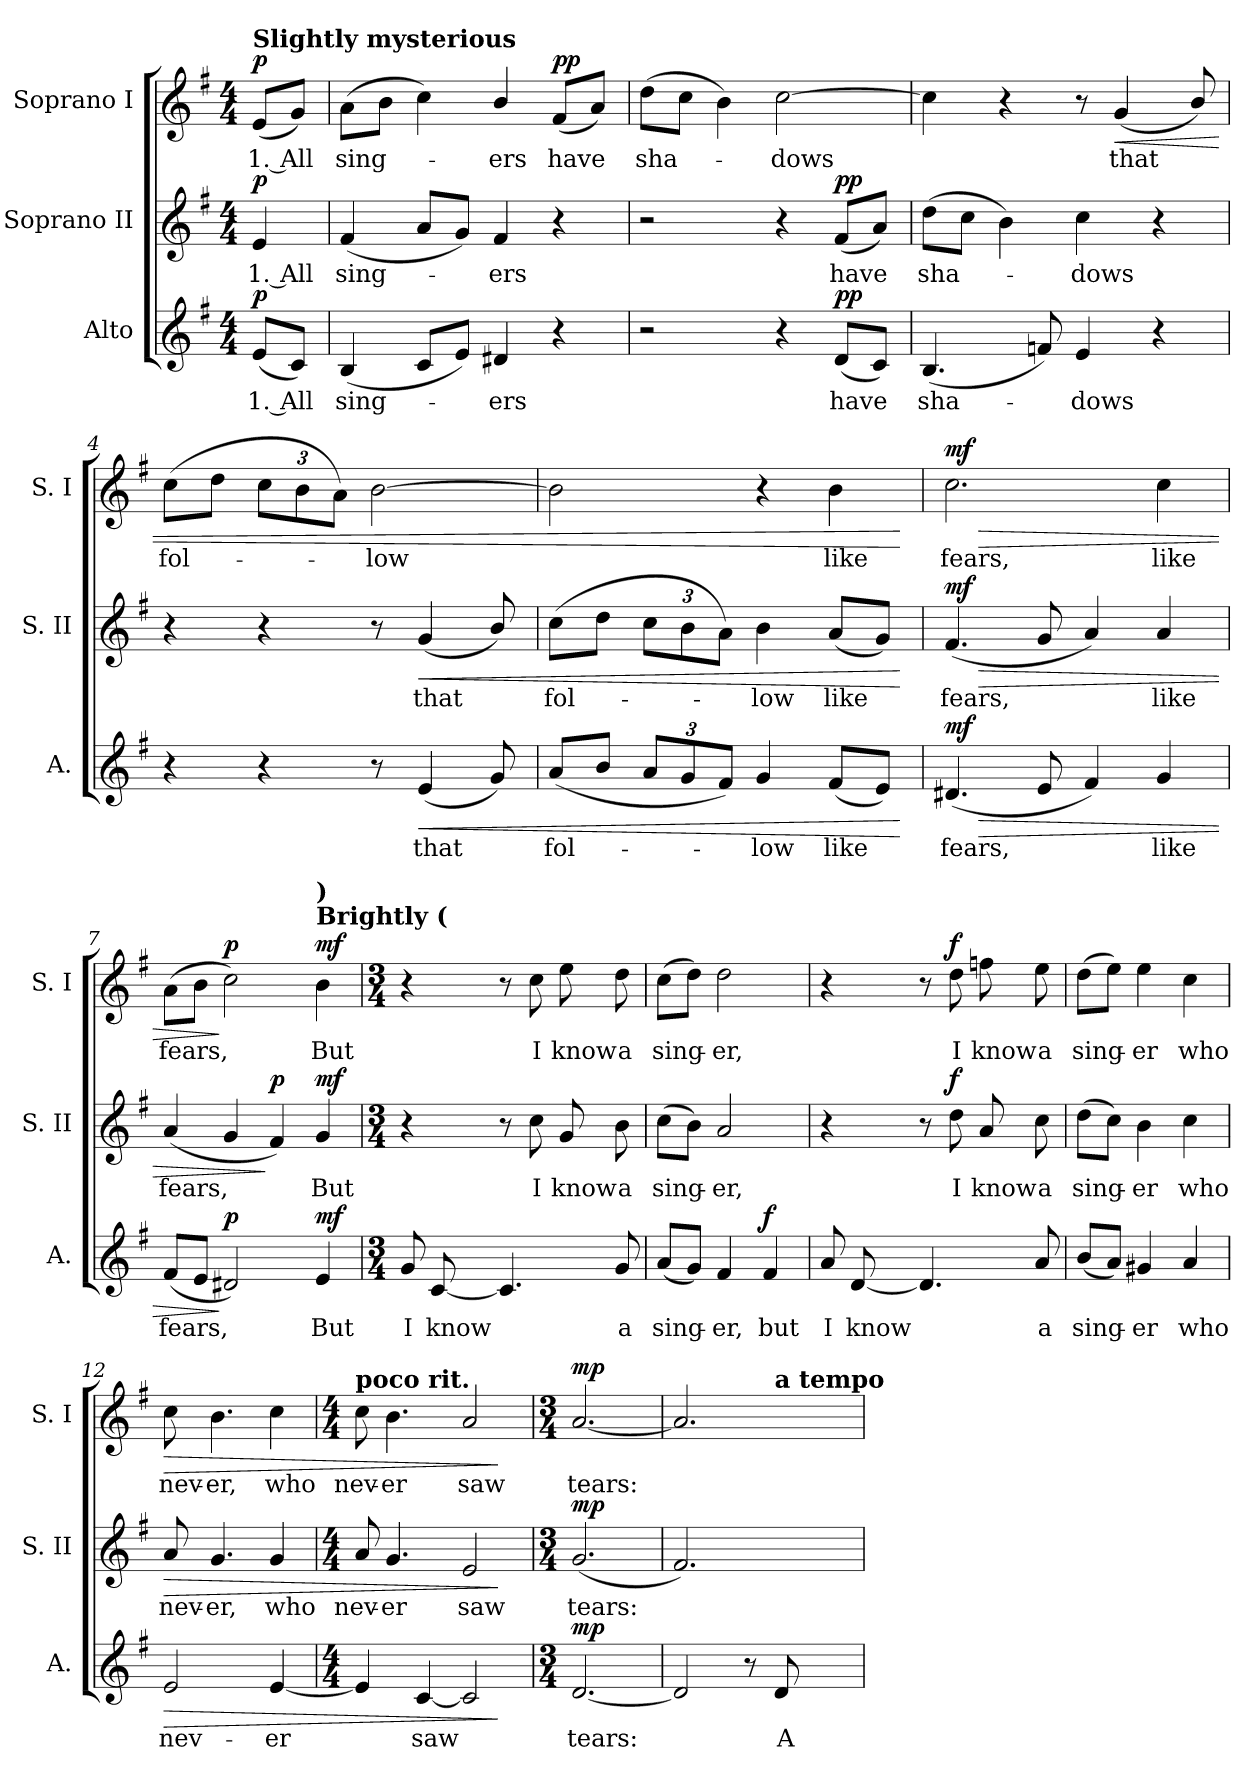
**kern	**text	**dynam	**kern	**text	**dynam	**kern	**text	**dynam
*part3	*part3	*part3	*part2	*part2	*part2	*part1	*part1	*part1
*staff3	*staff3	*staff3	*staff2	*staff2	*staff2	*staff1	*staff1	*staff1
*I"Alto	*	*	*I"Soprano II	*	*	*I"Soprano I	*	*
*I'A.	*	*	*I'S. II	*	*	*I'S. I	*	*
*clefG2	*	*	*clefG2	*	*	*clefG2	*	*
*k[f#]	*	*	*k[f#]	*	*	*k[f#]	*	*
*M4/4	*	*	*M4/4	*	*	*M4/4	*	*
*MM75	*	*	*MM75	*	*	*MM75	*	*
=	=	=	=	=	=	=	=	=
!	!	!	!	!	!	!LO:TX:a:B:t=Slightly mysterious	!	!
!	!LO:LY:b	!LO:DY:b	!	!LO:LY:b	!LO:DY:b	!	!LO:LY:b	!LO:DY:b
(<8e/L	1. All	p	4e/	1. All	p	(<8e/L	1. All	p
8c/J)	.	.	.	.	.	8g/J)	.	.
=1	=1	=1	=1	=1	=1	=1	=1	=1
!	!LO:LY:b	!	!	!LO:LY:b	!	!	!LO:LY:b	!
(<4B/	sing-	.	(<4f#/	sing-	.	(>8a\L	sing-	.
.	.	.	.	.	.	8b\J	.	.
8c/L	.	.	8a/L	.	.	4cc\)	.	.
8e/J)	.	.	8g/J)	.	.	.	.	.
!	!LO:LY:b	!	!	!LO:LY:b	!	!	!LO:LY:b	!
4d#X/	-ers	.	4f#/	ers	.	4b/	-ers	.
!	!	!	!	!	!	!	!LO:LY:b	!LO:DY:b
4r	.	.	4r	.	.	(<8f#/L	have	pp
.	.	.	.	.	.	8a/J)	.	.
=2	=2	=2	=2	=2	=2	=2	=2	=2
!	!	!	!	!	!	!	!LO:LY:b	!
2r	.	.	2r	.	.	(>8dd\L	sha-	.
.	.	.	.	.	.	8cc\J	.	.
.	.	.	.	.	.	4b\)	.	.
!	!	!	!	!	!	!	!LO:LY:b	!
4r	.	.	4r	.	.	[2cc\	-dows	.
!	!LO:LY:b	!LO:DY:b	!	!LO:LY:b	!LO:DY:b	!	!	!
(<8d/L	have	pp	(<8f#/L	have	pp	.	.	.
8c/J)	.	.	8a/J)	.	.	.	.	.
=3	=3	=3	=3	=3	=3	=3	=3	=3
!	!LO:LY:b	!	!	!LO:LY:b	!	!	!	!
(<4.B/	sha-	.	(>8dd\L	sha-	.	4cc\]	.	.
.	.	.	8cc\J	.	.	.	.	.
.	.	.	4b\)	.	.	4r	.	.
8fn/)	.	.	.	.	.	.	.	.
!	!LO:LY:b	!	!	!LO:LY:b	!	!	!	!
4e/	-dows	.	4cc\	-dows	.	8r	.	.
!	!	!	!	!	!	!	!LO:LY:b	!LO:HP:b
.	.	.	.	.	.	(<4g/	that	<
4r	.	.	4r	.	.	.	.	.
.	.	.	.	.	.	8b/)	.	.
=4	=4	=4	=4	=4	=4	=4	=4	=4
!	!	!	!	!	!	!	!LO:LY:b	!
4r	.	.	4r	.	.	(>8cc\L	fol-	.
.	.	.	.	.	.	8dd\J	.	.
4r	.	.	4r	.	.	12cc\L	.	.
.	.	.	.	.	.	12b\	.	.
.	.	.	.	.	.	12a\J)	.	.
!	!	!	!	!	!	!	!LO:LY:b	!
8r	.	.	8r	.	.	[2b\	-low	.
!	!LO:LY:b	!LO:HP:b	!	!LO:LY:b	!LO:HP:b	!	!	!
(<4e/	that	<	(<4g/	that	<	.	.	.
8g/)	.	.	8b/)	.	.	.	.	.
=5	=5	=5	=5	=5	=5	=5	=5	=5
!	!LO:LY:b	!	!	!LO:LY:b	!	!	!	!
(<8a/L	fol-	.	(>8cc\L	fol-	.	2b\]	.	.
8b/J	.	.	8dd\J	.	.	.	.	.
12a/L	.	.	12cc\L	.	.	.	.	.
12g/	.	.	12b\	.	.	.	.	.
12f#/J)	.	.	12a\J)	.	.	.	.	.
!	!LO:LY:b	!	!	!LO:LY:b	!	!	!	!
4g/	-low	.	4b\	-low	.	4r	.	.
!	!LO:LY:b	!	!	!LO:LY:b	!	!	!LO:LY:b	!
(<8f#/L	like	.	(<8a/L	like	.	4b\	like	.
8e/J)	.	.	8g/J)	.	.	.	.	.
.	.	[	.	.	[	.	.	[
=6	=6	=6	=6	=6	=6	=6	=6	=6
!	!LO:LY:b	!LO:HP:b	!	!LO:LY:b	!LO:HP:b	!	!LO:LY:b	!LO:HP:b
!	!	!LO:DY:n=1:b	!	!	!LO:DY:n=1:b	!	!	!LO:DY:n=1:b
(<4.d#X/	fears,	> mf	(<4.f#/	fears,	> mf	2.cc\	fears,	> mf
8e/	.	.	8g/	.	.	.	.	.
4f#/)	.	.	4a/)	.	.	.	.	.
!	!LO:LY:b	!	!	!LO:LY:b	!	!	!LO:LY:b	!
4g/	like	.	4a/	like	.	4cc\	like	.
!!LO:LB:g=z
=7	=7	=7	=7	=7	=7	=7	=7	=7
!	!LO:LY:b	!	!	!LO:LY:b	!	!	!LO:LY:b	!
(<8f#/L	fears,	.	(<4a/	fears,	.	(>8a\L	fears,	.
8e/J	.	.	.	.	.	8b\J	.	.
!	!	!LO:DY:n=1:b	!	!	!	!	!	!LO:DY:n=1:b
2d#X/)	.	] p	4g/	.	.	2cc\)	.	] p
!	!	!	!	!	!LO:DY:n=1:b	!	!	!
.	.	.	4f#/)	.	] p	.	.	.
*	*	*	*	*	*	*MM105	*	*
!	!	!	!	!	!	!LO:TX:a:B:t=Brightly (	!	!
!	!	!	!	!	!	!LO:TX:a:B:t=)	!	!
!	!LO:LY:b	!LO:DY:n=2:b	!	!LO:LY:b	!LO:DY:n=2:b	!	!LO:LY:b	!LO:DY:n=2:b
4e/	But	mf	4g/	But	mf	4b\	But	mf
=8	=8	=8	=8	=8	=8	=8	=8	=8
*M3/4	*	*	*M3/4	*	*	*M3/4	*	*
!	!LO:LY:b	!	!	!	!	!	!	!
8g/	I	.	4r	.	.	4r	.	.
!	!LO:LY:b	!	!	!	!	!	!	!
[8c/	know	.	.	.	.	.	.	.
4.c/]	.	.	8r	.	.	8r	.	.
!	!	!	!	!LO:LY:b	!	!	!LO:LY:b	!
.	.	.	8cc\	I	.	8cc\	I	.
!	!	!	!	!LO:LY:b	!	!	!LO:LY:b	!
.	.	.	8g/	know	.	8ee\	know	.
!	!LO:LY:b	!	!	!LO:LY:b	!	!	!LO:LY:b	!
8g/	a	.	8b\	a	.	8dd\	a	.
=9	=9	=9	=9	=9	=9	=9	=9	=9
!	!LO:LY:b	!	!	!LO:LY:b	!	!	!LO:LY:b	!
(<8a/L	sing-	.	(>8cc\L	sing-	.	(>8cc\L	sing-	.
8g/J)	.	.	8b\J)	.	.	8dd\J)	.	.
!	!LO:LY:b	!	!	!LO:LY:b	!	!	!LO:LY:b	!
4f#/	-er,	.	2a/	-er,	.	2dd\	-er,	.
!	!LO:LY:b	!LO:DY:b	!	!	!	!	!	!
4f#/	but	f	.	.	.	.	.	.
=10	=10	=10	=10	=10	=10	=10	=10	=10
!	!LO:LY:b	!	!	!	!	!	!	!
8a/	I	.	4r	.	.	4r	.	.
!	!LO:LY:b	!	!	!	!	!	!	!
[8d/	know	.	.	.	.	.	.	.
4.d/]	.	.	8r	.	.	8r	.	.
!	!	!	!	!LO:LY:b	!LO:DY:b	!	!LO:LY:b	!LO:DY:b
.	.	.	8dd\	I	f	8dd\	I	f
!	!	!	!	!LO:LY:b	!	!	!LO:LY:b	!
.	.	.	8a/	know	.	8ffn\	know	.
!	!LO:LY:b	!	!	!LO:LY:b	!	!	!LO:LY:b	!
8a/	a	.	8cc\	a	.	8ee\	a	.
=11	=11	=11	=11	=11	=11	=11	=11	=11
!	!LO:LY:b	!	!	!LO:LY:b	!	!	!LO:LY:b	!
(<8b/L	sing-	.	(>8dd\L	sing-	.	(>8dd\L	sing-	.
8a/J)	.	.	8cc\J)	.	.	8ee\J)	.	.
!	!LO:LY:b	!	!	!LO:LY:b	!	!	!LO:LY:b	!
4g#X/	-er	.	4b\	-er	.	4ee\	-er	.
!	!LO:LY:b	!	!	!LO:LY:b	!	!	!LO:LY:b	!
4a/	who	.	4cc\	who	.	4cc\	who	.
=12	=12	=12	=12	=12	=12	=12	=12	=12
!	!LO:LY:b	!LO:HP:b	!	!LO:LY:b	!LO:HP:b	!	!LO:LY:b	!LO:HP:b
2e/	nev-	>	8a/	nev-	>	8cc\	nev-	>
!	!	!	!	!LO:LY:b	!	!	!LO:LY:b	!
.	.	.	4.g/	-er,	.	4.b\	-er,	.
!	!LO:LY:b	!	!	!LO:LY:b	!	!	!LO:LY:b	!
[4e/	-er	.	4g/	who	.	4cc\	who	.
=13	=13	=13	=13	=13	=13	=13	=13	=13
*M4/4	*	*	*M4/4	*	*	*M4/4	*	*
*	*	*	*	*	*	*MM100	*	*
!	!	!	!	!	!	!LO:TX:B:t=poco rit.	!	!
!	!	!	!	!LO:LY:b	!	!	!LO:LY:b	!
4e/]	.	.	8a/	nev-	.	8cc\	nev-	.
!	!	!	!	!LO:LY:b	!	!	!LO:LY:b	!
.	.	.	4.g/	-er	.	4.b\	-er	.
!	!LO:LY:b	!	!	!	!	!	!	!
[4c/	saw	.	.	.	.	.	.	.
!	!	!	!	!LO:LY:b	!	!	!LO:LY:b	!
2c/]	.	.	2e/	saw	.	2a/	saw	.
.	.	]	.	.	]	.	.	]
!!LO:LB:g=z
=14	=14	=14	=14	=14	=14	=14	=14	=14
*M3/4	*	*	*M3/4	*	*	*M3/4	*	*
*	*	*	*	*	*	*MM95	*	*
!	!LO:LY:b	!LO:DY:b	!	!LO:LY:b	!LO:DY:b	!	!LO:LY:b	!LO:DY:b
[2.d/	tears:	mp	(<2.g/	tears:	mp	[2.a/	tears:	mp
=15	=15	=15	=15	=15	=15	=15	=15	=15
*	*	*	*	*	*	*^	*	*
2d/]	.	.	2.f#/)	.	.	2.a/]	2ryy	.	.
8r	.	.	.	.	.	.	8ryy	.	.
*	*	*	*	*	*	*MM105	*	*	*
!	!	!	!	!	!	!	!LO:TX:B:t=a tempo	!	!
!	!LO:LY:b	!	!	!	!	!	!	!	!
8d/	A	.	.	.	.	.	8ryy	.	.
*	*	*	*	*	*	*v	*v	*	*
=	=	=	=	=	=	=	=	=
*-	*-	*-	*-	*-	*-	*-	*-	*-
